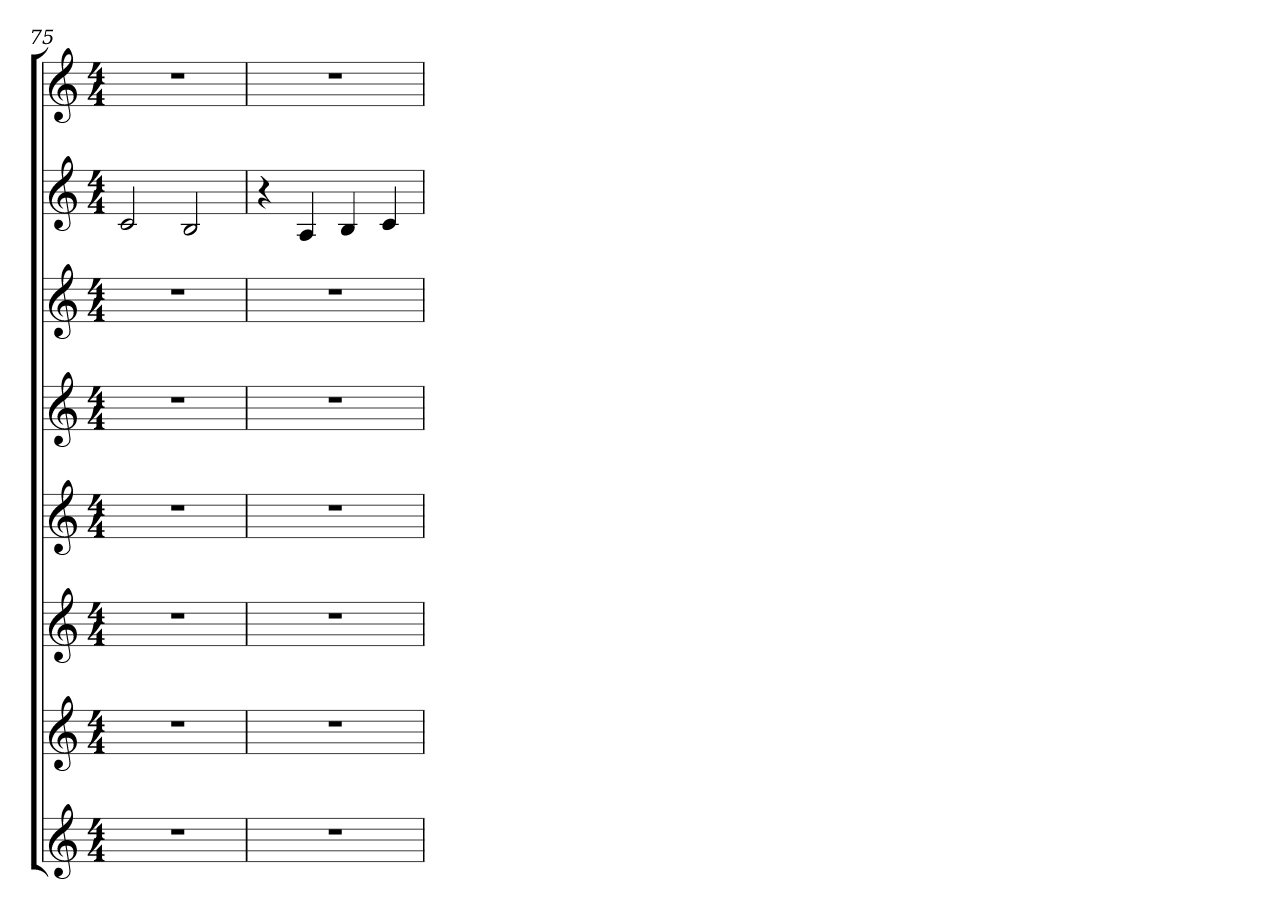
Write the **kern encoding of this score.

**kern	**kern	**kern	**kern	**kern	**kern	**kern	**kern
*part8	*part7	*part6	*part5	*part4	*part3	*part2	*part1
*staff8	*staff7	*staff6	*staff5	*staff4	*staff3	*staff2	*staff1
*clefG2	*clefG2	*clefG2	*clefG2	*clefG2	*clefG2	*clefG2	*clefG2
*k[]	*k[]	*k[]	*k[]	*k[]	*k[]	*k[]	*k[]
*M4/4	*M4/4	*M4/4	*M4/4	*M4/4	*M4/4	*M4/4	*M4/4
=75	=75	=75	=75	=75	=75	=75	=75
1r	1r	1r	1r	1r	1r	2c/	1r
.	.	.	.	.	.	2B/	.
=76	=76	=76	=76	=76	=76	=76	=76
1r	1r	1r	1r	1r	1r	4r	1r
.	.	.	.	.	.	4A/	.
.	.	.	.	.	.	4B/	.
.	.	.	.	.	.	4c/	.
=	=	=	=	=	=	=	=
*-	*-	*-	*-	*-	*-	*-	*-
